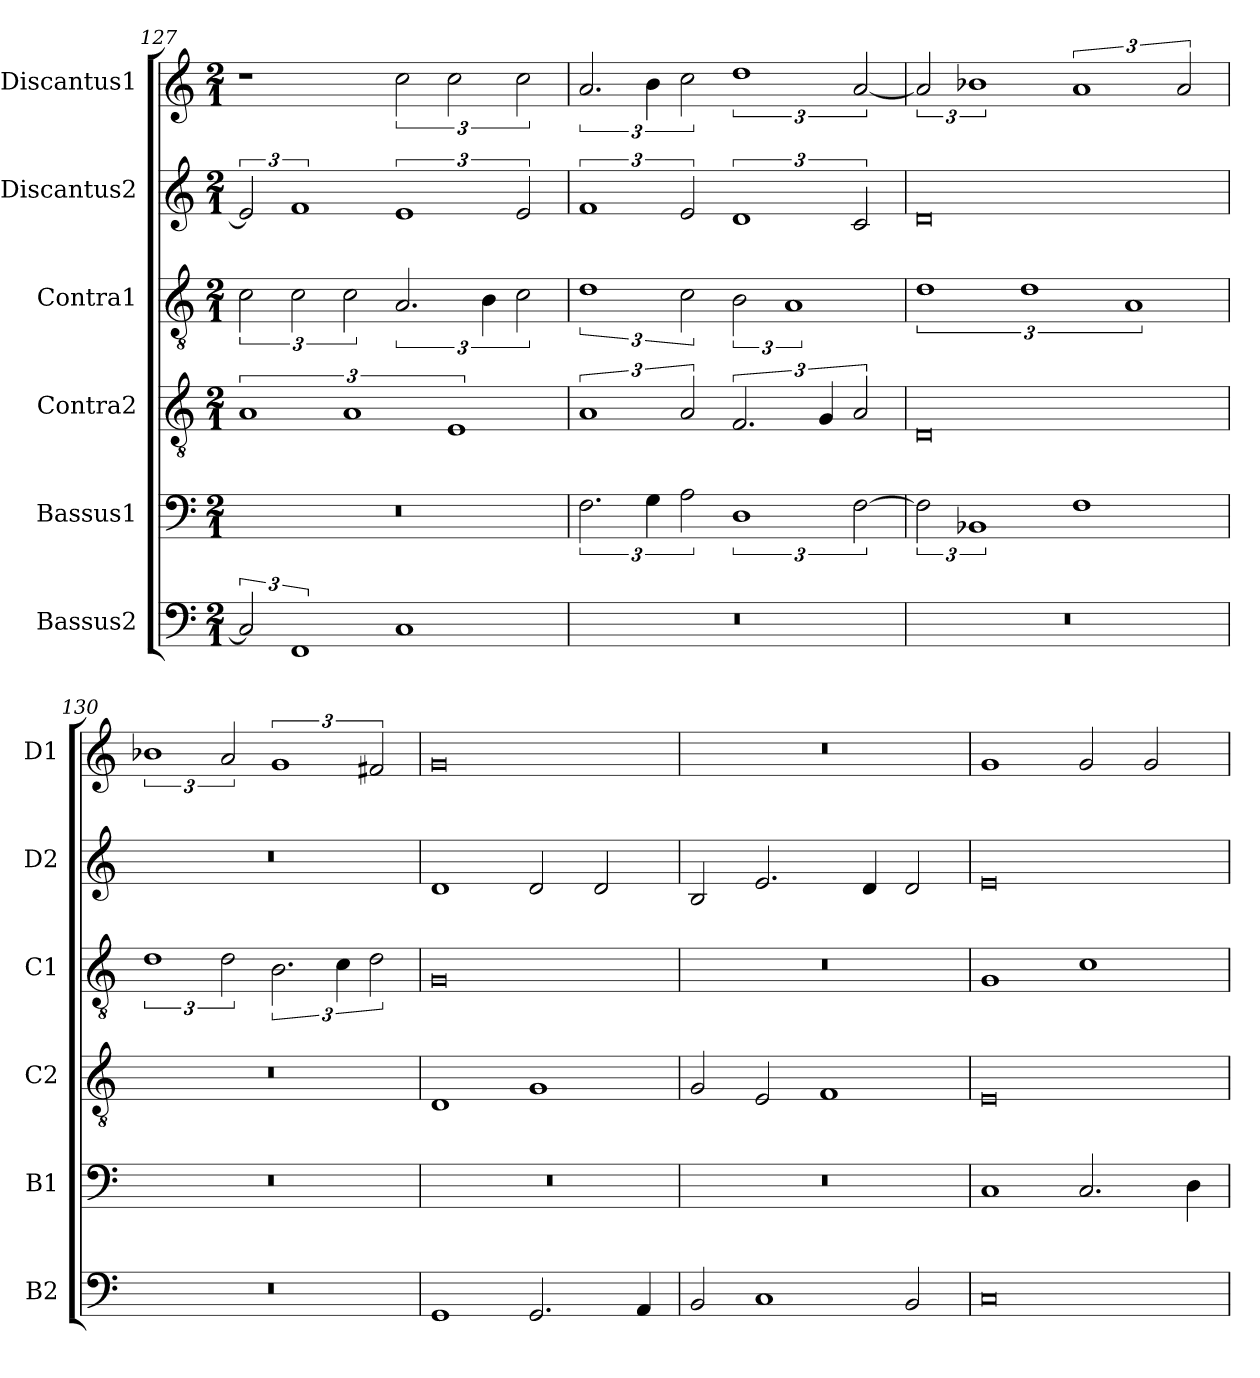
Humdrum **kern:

**kern	**kern	**kern	**kern	**kern	**kern
*part6	*part5	*part4	*part3	*part2	*part1
*staff6	*staff5	*staff4	*staff3	*staff2	*staff1
*I"Bassus2	*I"Bassus1	*I"Contra2	*I"Contra1	*I"Discantus2	*I"Discantus1
*I'B2	*I'B1	*I'C2	*I'C1	*I'D2	*I'D1
*clefF4	*clefF4	*clefGv2	*clefGv2	*clefG2	*clefG2
*k[]	*k[]	*k[]	*k[]	*k[]	*k[]
*M2/1	*M2/1	*M2/1	*M2/1	*M2/1	*M2/1
=127	=127	=127	=127	=127	=127
3C/]	0r	3%2A	3c\	3e/]	1r
3%2FF	.	.	3c\	3%2f	.
.	.	3%2A	3c\	.	.
1C	.	.	3.A/	3%2e	3cc\
.	.	3%2E	.	.	3cc\
.	.	.	6B\	.	.
.	.	.	3c\	3e/	3cc\
=128	=128	=128	=128	=128	=128
0r	3.F\	3%2A	3%2d	3%2f	3.a/
.	6G\	.	.	.	6b\
.	3A\	3A/	3c\	3e/	3cc\
.	3%2D	3.F/	3B\	3%2d	3%2dd
.	.	.	3%2A	.	.
.	.	6G/	.	.	.
.	[3F\	3A/	.	3c/	[3a/
=129	=129	=129	=129	=129	=129
0r	3F\]	0D	3%2d	0d	3a/]
.	3%2BB-X	.	.	.	3%2b-X
.	.	.	3%2d	.	.
.	1F	.	.	.	3%2a
.	.	.	3%2A	.	.
.	.	.	.	.	3a/
=130	=130	=130	=130	=130	=130
0r	0r	0r	3%2d	0r	3%2b-X
.	.	.	3d\	.	3a/
.	.	.	3.B\	.	3%2g
.	.	.	6c\	.	.
.	.	.	3d\	.	3f#X/
=131	=131	=131	=131	=131	=131
1GG	0r	1D	0G	1d	0g
2.GG/	.	1G	.	2d/	.
.	.	.	.	2d/	.
4AA/	.	.	.	.	.
=132	=132	=132	=132	=132	=132
2BB/	0r	2G/	0r	2B/	0r
1C	.	2E/	.	2.e/	.
.	.	1F	.	.	.
.	.	.	.	4d/	.
2BB/	.	.	.	2d/	.
=133	=133	=133	=133	=133	=133
0C	1C	0E	1G	0e	1g
.	2.C/	.	1c	.	2g/
.	.	.	.	.	2g/
.	4D\	.	.	.	.
=	=	=	=	=	=
*-	*-	*-	*-	*-	*-
